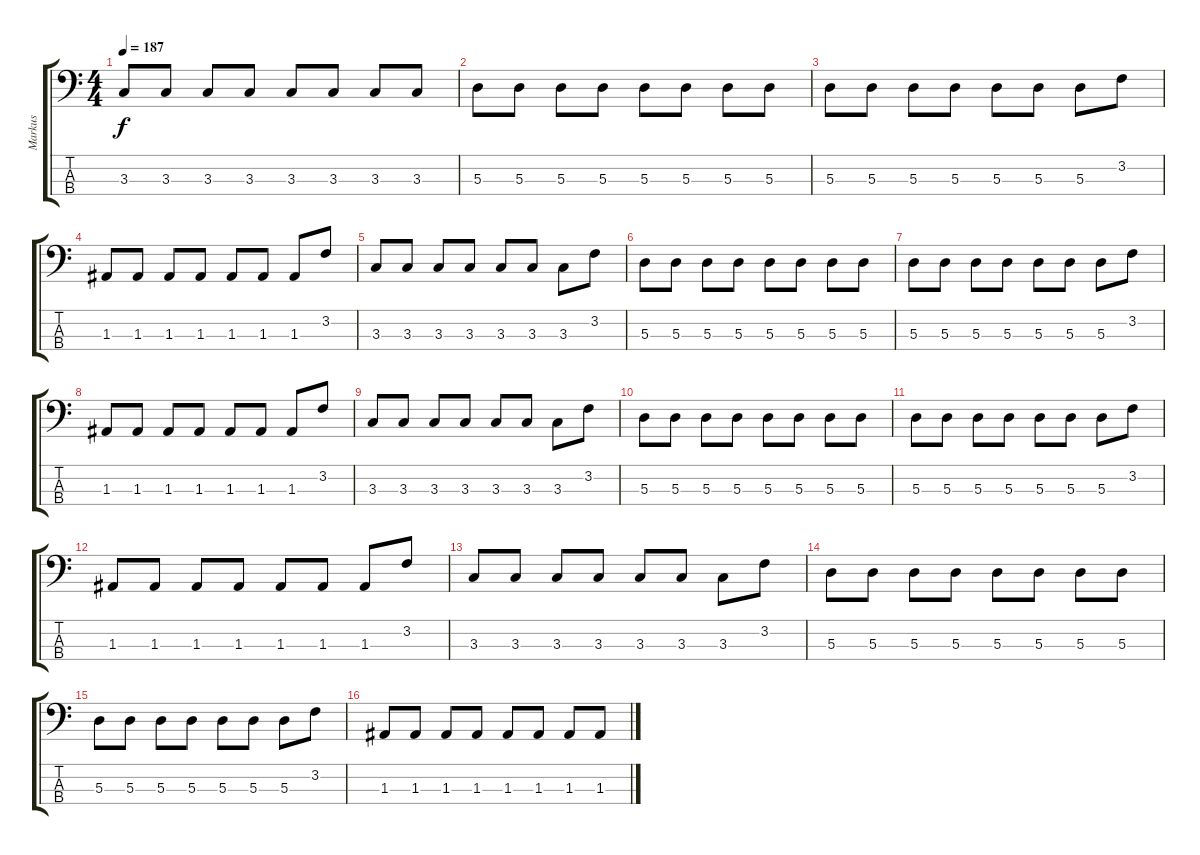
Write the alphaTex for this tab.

\track ("Markus" "Markus") {instrument electricbassfinger}
\staff {score tabs}
\tuning (G2 D2 A1 E1) {hide}
\ts (4 4)
\tempo 187
\clef f4
\ks c
3.3.8{dy f} 3.3.8 3.3.8 3.3.8 3.3.8 3.3.8 3.3.8 3.3.8 |
5.3.8 5.3.8 5.3.8 5.3.8 5.3.8 5.3.8 5.3.8 5.3.8 |
5.3.8 5.3.8 5.3.8 5.3.8 5.3.8 5.3.8 5.3.8 3.2.8 |
1.3.8 1.3.8 1.3.8 1.3.8 1.3.8 1.3.8 1.3.8 3.2.8 |
3.3.8 3.3.8 3.3.8 3.3.8 3.3.8 3.3.8 3.3.8 3.2.8 |
5.3.8 5.3.8 5.3.8 5.3.8 5.3.8 5.3.8 5.3.8 5.3.8 |
5.3.8 5.3.8 5.3.8 5.3.8 5.3.8 5.3.8 5.3.8 3.2.8 |
1.3.8 1.3.8 1.3.8 1.3.8 1.3.8 1.3.8 1.3.8 3.2.8 |
3.3.8 3.3.8 3.3.8 3.3.8 3.3.8 3.3.8 3.3.8 3.2.8 |
5.3.8 5.3.8 5.3.8 5.3.8 5.3.8 5.3.8 5.3.8 5.3.8 |
5.3.8 5.3.8 5.3.8 5.3.8 5.3.8 5.3.8 5.3.8 3.2.8 |
1.3.8 1.3.8 1.3.8 1.3.8 1.3.8 1.3.8 1.3.8 3.2.8 |
3.3.8 3.3.8 3.3.8 3.3.8 3.3.8 3.3.8 3.3.8 3.2.8 |
5.3.8 5.3.8 5.3.8 5.3.8 5.3.8 5.3.8 5.3.8 5.3.8 |
5.3.8 5.3.8 5.3.8 5.3.8 5.3.8 5.3.8 5.3.8 3.2.8 |
1.3.8 1.3.8 1.3.8 1.3.8 1.3.8 1.3.8 1.3.8 1.3.8
